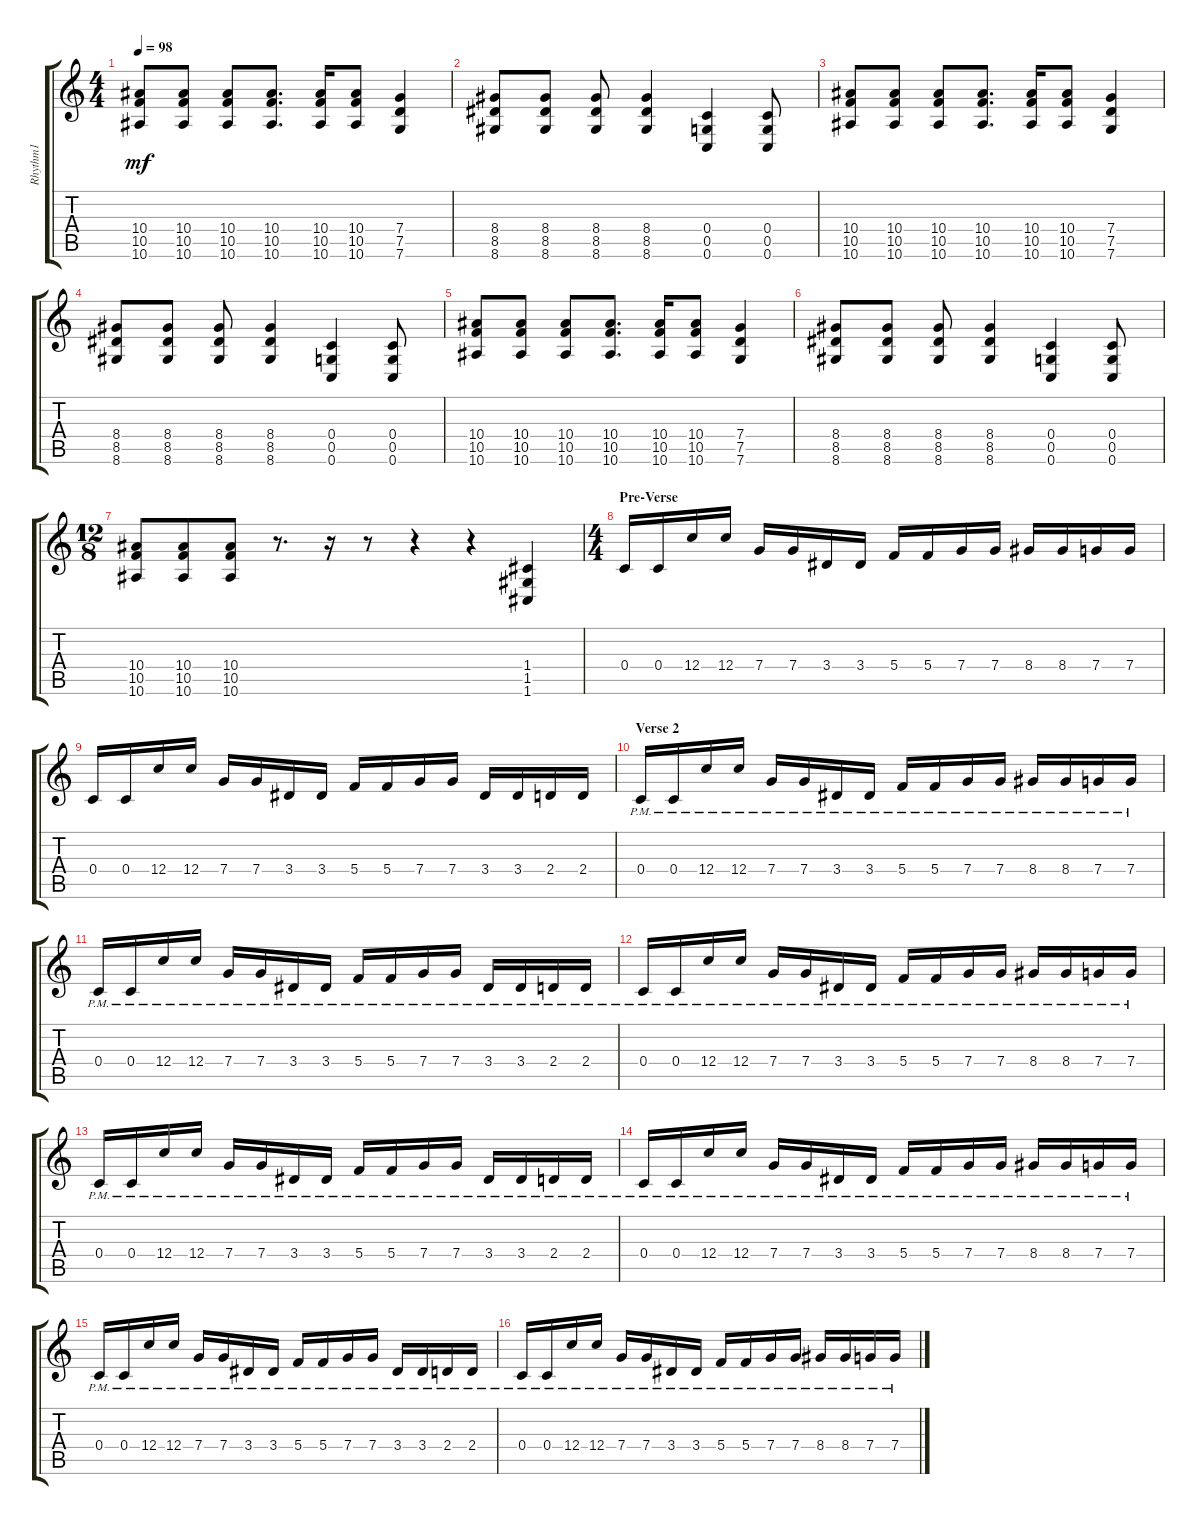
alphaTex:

\track ("Rhythm1" "Rhythm1") {instrument distortionguitar}
\staff {score tabs}
\tuning (D4 A3 F3 C3 G2 C2) {hide}
\ts (4 4)
\tempo 98
\clef g2
\ks c
(10.4 10.5 10.6).8{dy mf} (10.4 10.5 10.6).8 (10.4 10.5 10.6).8 (10.4 10.5 10.6).8{d} (10.4 10.5 10.6).16 (10.4 10.5 10.6).8 (7.4 7.5 7.6).4 |
(8.4 8.5 8.6).8 (8.4 8.5 8.6).8 (8.4 8.5 8.6).8 (8.4 8.5 8.6).4 (0.4 0.5 0.6).4 (0.4 0.5 0.6).8 |
(10.4 10.5 10.6).8 (10.4 10.5 10.6).8 (10.4 10.5 10.6).8 (10.4 10.5 10.6).8{d} (10.4 10.5 10.6).16 (10.4 10.5 10.6).8 (7.4 7.5 7.6).4 |
(8.4 8.5 8.6).8 (8.4 8.5 8.6).8 (8.4 8.5 8.6).8 (8.4 8.5 8.6).4 (0.4 0.5 0.6).4 (0.4 0.5 0.6).8 |
(10.4 10.5 10.6).8 (10.4 10.5 10.6).8 (10.4 10.5 10.6).8 (10.4 10.5 10.6).8{d} (10.4 10.5 10.6).16 (10.4 10.5 10.6).8 (7.4 7.5 7.6).4 |
(8.4 8.5 8.6).8 (8.4 8.5 8.6).8 (8.4 8.5 8.6).8 (8.4 8.5 8.6).4 (0.4 0.5 0.6).4 (0.4 0.5 0.6).8 |
\ts (12 8)
(10.4 10.5 10.6).8 (10.4 10.5 10.6).8 (10.4 10.5 10.6).8 r.8{d} r.16 r.8 r.4 r.4 (1.4 1.5 1.6).4 |
\ts (4 4)
\section ("" "Pre-Verse")
0.4.16 0.4.16 12.4.16 12.4.16 7.4.16 7.4.16 3.4.16 3.4.16 5.4.16 5.4.16 7.4.16 7.4.16 8.4.16 8.4.16 7.4.16 7.4.16 |
0.4.16 0.4.16 12.4.16 12.4.16 7.4.16 7.4.16 3.4.16 3.4.16 5.4.16 5.4.16 7.4.16 7.4.16 3.4.16 3.4.16 2.4.16 2.4.16 |
\section ("" "Verse 2")
0.4{pm}.16 0.4{pm}.16 12.4{pm}.16 12.4{pm}.16 7.4{pm}.16 7.4{pm}.16 3.4{pm}.16 3.4{pm}.16 5.4{pm}.16 5.4{pm}.16 7.4{pm}.16 7.4{pm}.16 8.4{pm}.16 8.4{pm}.16 7.4{pm}.16 7.4{pm}.16 |
0.4{pm}.16 0.4{pm}.16 12.4{pm}.16 12.4{pm}.16 7.4{pm}.16 7.4{pm}.16 3.4{pm}.16 3.4{pm}.16 5.4{pm}.16 5.4{pm}.16 7.4{pm}.16 7.4{pm}.16 3.4{pm}.16 3.4{pm}.16 2.4{pm}.16 2.4{pm}.16 |
0.4{pm}.16 0.4{pm}.16 12.4{pm}.16 12.4{pm}.16 7.4{pm}.16 7.4{pm}.16 3.4{pm}.16 3.4{pm}.16 5.4{pm}.16 5.4{pm}.16 7.4{pm}.16 7.4{pm}.16 8.4{pm}.16 8.4{pm}.16 7.4{pm}.16 7.4{pm}.16 |
0.4{pm}.16 0.4{pm}.16 12.4{pm}.16 12.4{pm}.16 7.4{pm}.16 7.4{pm}.16 3.4{pm}.16 3.4{pm}.16 5.4{pm}.16 5.4{pm}.16 7.4{pm}.16 7.4{pm}.16 3.4{pm}.16 3.4{pm}.16 2.4{pm}.16 2.4{pm}.16 |
0.4{pm}.16 0.4{pm}.16 12.4{pm}.16 12.4{pm}.16 7.4{pm}.16 7.4{pm}.16 3.4{pm}.16 3.4{pm}.16 5.4{pm}.16 5.4{pm}.16 7.4{pm}.16 7.4{pm}.16 8.4{pm}.16 8.4{pm}.16 7.4{pm}.16 7.4{pm}.16 |
0.4{pm}.16 0.4{pm}.16 12.4{pm}.16 12.4{pm}.16 7.4{pm}.16 7.4{pm}.16 3.4{pm}.16 3.4{pm}.16 5.4{pm}.16 5.4{pm}.16 7.4{pm}.16 7.4{pm}.16 3.4{pm}.16 3.4{pm}.16 2.4{pm}.16 2.4{pm}.16 |
0.4{pm}.16 0.4{pm}.16 12.4{pm}.16 12.4{pm}.16 7.4{pm}.16 7.4{pm}.16 3.4{pm}.16 3.4{pm}.16 5.4{pm}.16 5.4{pm}.16 7.4{pm}.16 7.4{pm}.16 8.4{pm}.16 8.4{pm}.16 7.4{pm}.16 7.4{pm}.16
